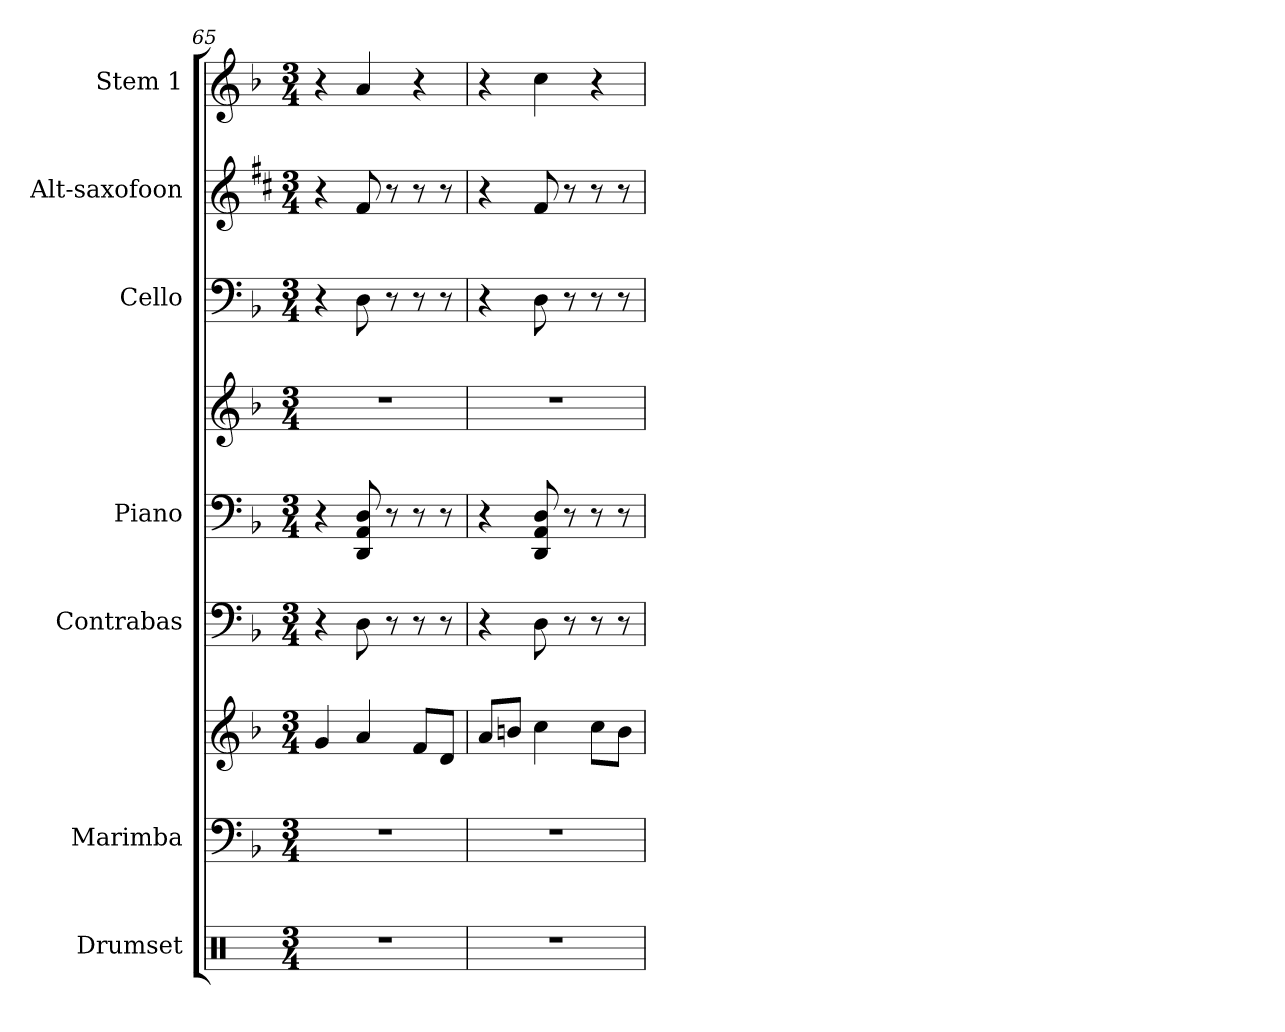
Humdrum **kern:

**kern	**kern	**kern	**kern	**kern	**kern	**kern	**kern	**kern
*part7	*part6	*part6	*part5	*part4	*part4	*part3	*part2	*part1
*staff9	*staff8	*staff7	*staff6	*staff5	*staff4	*staff3	*staff2	*staff1
*I"Drumset	*I"Marimba	*	*I"Contrabas	*I"Piano	*	*I"Cello	*I"Alt-saxofoon	*I"Stem 1
*I'D. set	*I'Mrm.	*	*I'Ca. Bs.	*I'Pno.	*	*	*I'A. Sax.	*I'Stm. 1
*clefX	*clefF4	*clefG2	*clefF4	*clefF4	*clefG2	*clefF4	*clefG2	*clefG2
*	*	*	*ITrd7c12	*	*	*	*ITrd5c9	*
*k[]	*k[b-]	*k[b-]	*k[b-]	*k[b-]	*k[b-]	*k[b-]	*k[b-]	*k[b-]
*M3/4	*M3/4	*M3/4	*M3/4	*M3/4	*M3/4	*M3/4	*M3/4	*M3/4
=65	=65	=65	=65	=65	=65	=65	=65	=65
2.r	2.r	4g/	4r	4r	2.r	4r	4r	4r
.	.	4a/	8DD\	8DD/ 8AA/ 8D/	.	8D\	8A/	4a/
.	.	.	8r	8r	.	8r	8r	.
.	.	8f/L	8r	8r	.	8r	8r	4r
.	.	8d/J	8r	8r	.	8r	8r	.
=66	=66	=66	=66	=66	=66	=66	=66	=66
2.r	2.r	8a/L	4r	4r	2.r	4r	4r	4r
.	.	8bn/J	.	.	.	.	.	.
.	.	4cc\	8DD\	8DD/ 8AA/ 8D/	.	8D\	8A/	4cc\
.	.	.	8r	8r	.	8r	8r	.
.	.	8cc\L	8r	8r	.	8r	8r	4r
.	.	8b\J	8r	8r	.	8r	8r	.
=	=	=	=	=	=	=	=	=
*-	*-	*-	*-	*-	*-	*-	*-	*-
